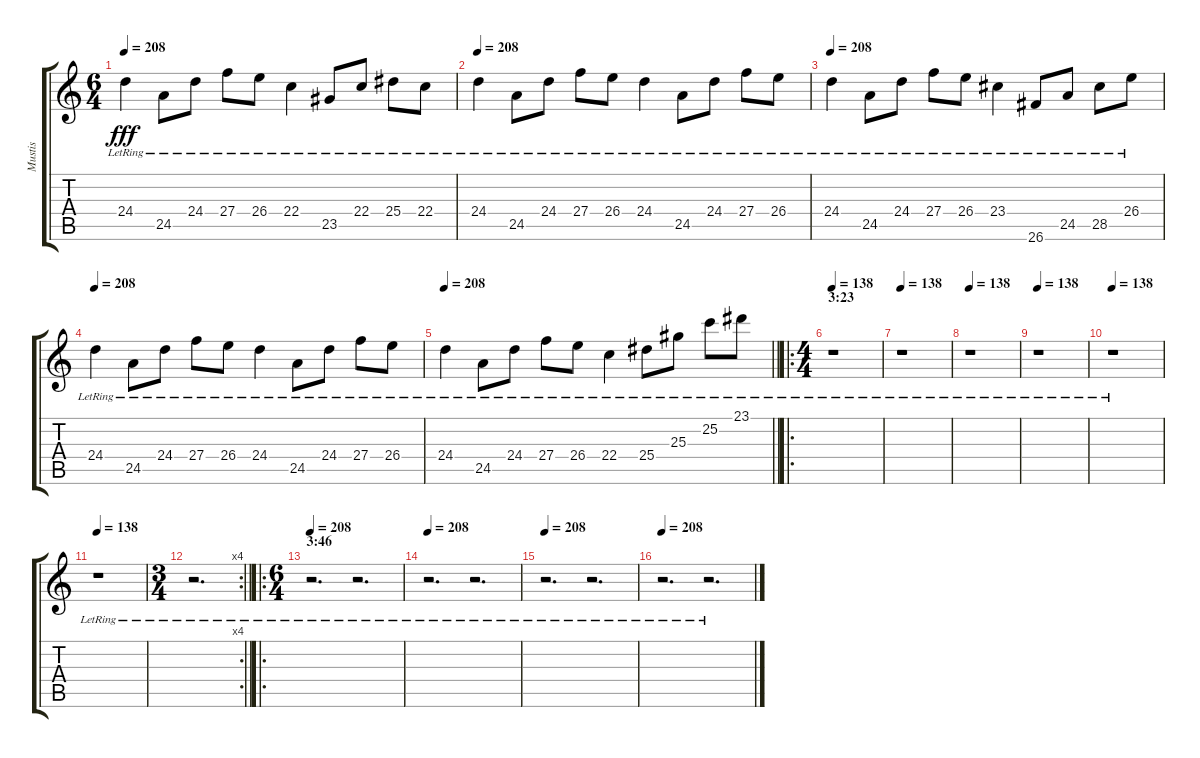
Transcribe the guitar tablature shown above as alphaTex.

\track ("Mustis" "Mustis") {instrument acousticgrandpiano}
\staff {score tabs}
\tuning (E4 B3 G3 D3 A2 E2) {hide}
\ts (6 4)
\tempo 208
\clef g2
\ks c
24.4{lr}.4{dy fff} 24.5{lr}.8 24.4{lr}.8 27.4{lr}.8 26.4{lr}.8 22.4{lr}.4 23.5{lr}.8 22.4{lr}.8 25.4{lr}.8 22.4{lr}.8 |
\tempo 208
24.4{lr}.4 24.5{lr}.8 24.4{lr}.8 27.4{lr}.8 26.4{lr}.8 24.4{lr}.4 24.5{lr}.8 24.4{lr}.8 27.4{lr}.8 26.4{lr}.8 |
\tempo 208
24.4{lr}.4 24.5{lr}.8 24.4{lr}.8 27.4{lr}.8 26.4{lr}.8 23.4{lr}.4 26.6{lr}.8 24.5{lr}.8 28.5{lr}.8 26.4{lr}.8 |
\tempo 208
24.4{lr}.4 24.5{lr}.8 24.4{lr}.8 27.4{lr}.8 26.4{lr}.8 24.4{lr}.4 24.5{lr}.8 24.4{lr}.8 27.4{lr}.8 26.4{lr}.8 |
\tempo 208
\barLineRight lightlight
24.4{lr}.4 24.5{lr}.8 24.4{lr}.8 27.4{lr}.8 26.4{lr}.8 22.4{lr}.4 25.4{lr}.8 25.3{lr}.8 25.2{lr}.8 23.1{lr}.8 |
\ro
\ts (4 4)
\section ("" "3:23")
\tempo 138
r.1{volume 13} |
\tempo 138
r.1 |
\tempo 138
r.1 |
\tempo 138
r.1 |
\tempo 138
r.1 |
\tempo 138
r.1 |
\rc 4
\ts (3 4)
\barLineRight lightlight
r.2{d} |
\ro
\ts (6 4)
\section ("" "3:46")
\tempo 208
r.2{d} r.2{d} |
\tempo 208
r.2{d} r.2{d} |
\tempo 208
r.2{d} r.2{d} |
\tempo 208
r.2{d} r.2{d}
